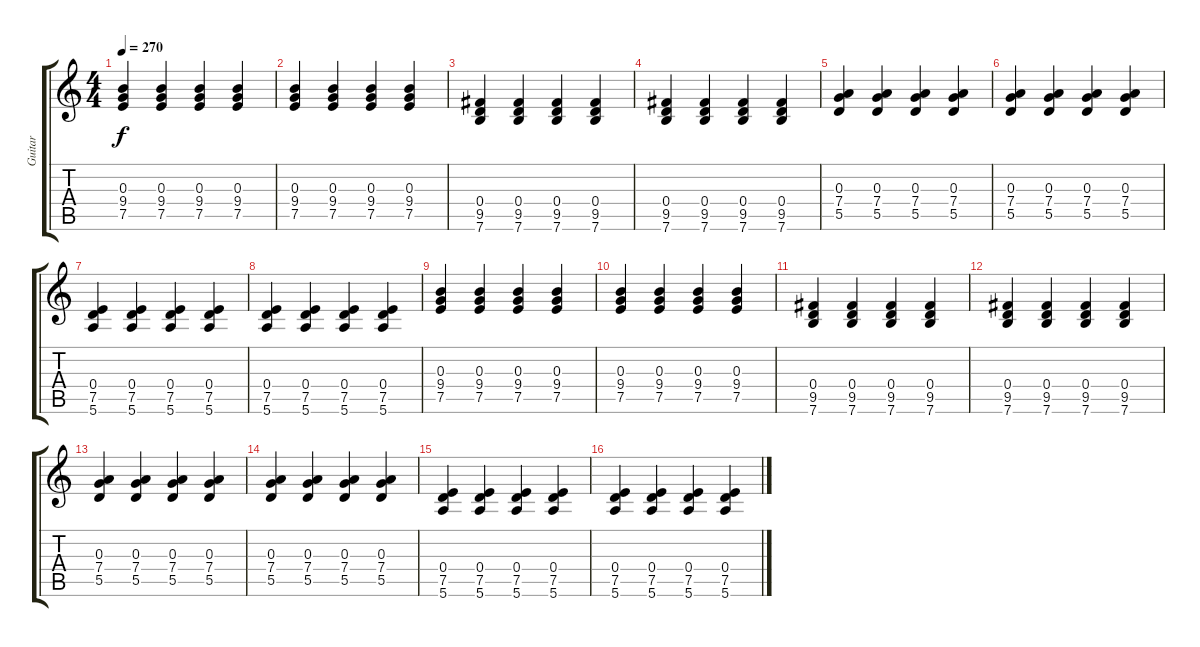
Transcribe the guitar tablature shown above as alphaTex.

\track ("Guitar" "Guitar") {instrument electricguitarclean}
\staff {score tabs}
\tuning (E4 B3 G3 D3 A2 E2) {hide}
\ts (4 4)
\tempo 270
\clef g2
\ks c
(0.3 9.4 7.5).4{dy f} (0.3 9.4 7.5).4 (0.3 9.4 7.5).4 (0.3 9.4 7.5).4 |
(0.3 9.4 7.5).4 (0.3 9.4 7.5).4 (0.3 9.4 7.5).4 (0.3 9.4 7.5).4 |
(0.4 9.5 7.6).4 (0.4 9.5 7.6).4 (0.4 9.5 7.6).4 (0.4 9.5 7.6).4 |
(0.4 9.5 7.6).4 (0.4 9.5 7.6).4 (0.4 9.5 7.6).4 (0.4 9.5 7.6).4 |
(0.3 7.4 5.5).4 (0.3 7.4 5.5).4 (0.3 7.4 5.5).4 (0.3 7.4 5.5).4 |
(0.3 7.4 5.5).4 (0.3 7.4 5.5).4 (0.3 7.4 5.5).4 (0.3 7.4 5.5).4 |
(0.4 7.5 5.6).4 (0.4 7.5 5.6).4 (0.4 7.5 5.6).4 (0.4 7.5 5.6).4 |
(0.4 7.5 5.6).4 (0.4 7.5 5.6).4 (0.4 7.5 5.6).4 (0.4 7.5 5.6).4 |
(0.3 9.4 7.5).4 (0.3 9.4 7.5).4 (0.3 9.4 7.5).4 (0.3 9.4 7.5).4 |
(0.3 9.4 7.5).4 (0.3 9.4 7.5).4 (0.3 9.4 7.5).4 (0.3 9.4 7.5).4 |
(0.4 9.5 7.6).4 (0.4 9.5 7.6).4 (0.4 9.5 7.6).4 (0.4 9.5 7.6).4 |
(0.4 9.5 7.6).4 (0.4 9.5 7.6).4 (0.4 9.5 7.6).4 (0.4 9.5 7.6).4 |
(0.3 7.4 5.5).4 (0.3 7.4 5.5).4 (0.3 7.4 5.5).4 (0.3 7.4 5.5).4 |
(0.3 7.4 5.5).4 (0.3 7.4 5.5).4 (0.3 7.4 5.5).4 (0.3 7.4 5.5).4 |
(0.4 7.5 5.6).4 (0.4 7.5 5.6).4 (0.4 7.5 5.6).4 (0.4 7.5 5.6).4 |
(0.4 7.5 5.6).4 (0.4 7.5 5.6).4 (0.4 7.5 5.6).4 (0.4 7.5 5.6).4
